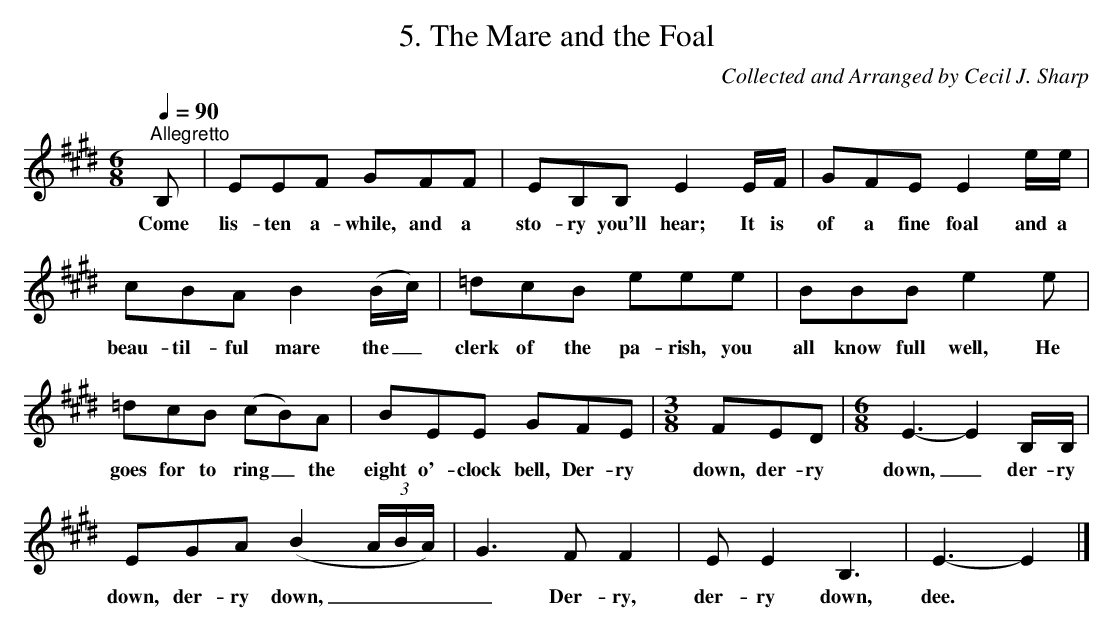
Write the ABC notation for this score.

X:1
T:5. The Mare and the Foal
C:Collected and Arranged by Cecil J. Sharp
L:1/8
Q:1/4=90
M:6/8
K:E
"^Allegretto" B, | EEF GFF | EB,B, E2 E/F/ | GFE E2 e/e/ |$ cBA B2 (B/c/) | =dcB eee | BBB e2 e |$
w: Come|lis- ten a- while, and a|sto- ry you'll hear; It is|of a fine foal and a|beau- til- ful mare the _|clerk of the pa- rish, you|all know full well, He|
=dcB (cB)A | BEE GFE |[M:3/8] FED |[M:6/8] E3- E2 B,/B,/ |$ EGA (B2 (3A/B/A/) | G3 F F2 |
w: goes for to ring _ the|eight o'- clock bell, Der- ry|down, der- ry|down, _ der- ry|down, der- ry down, _ _ _|_ Der- ry,|
E E2 B,3 | E3- E2 |]
w: der- ry down,|dee. *|
